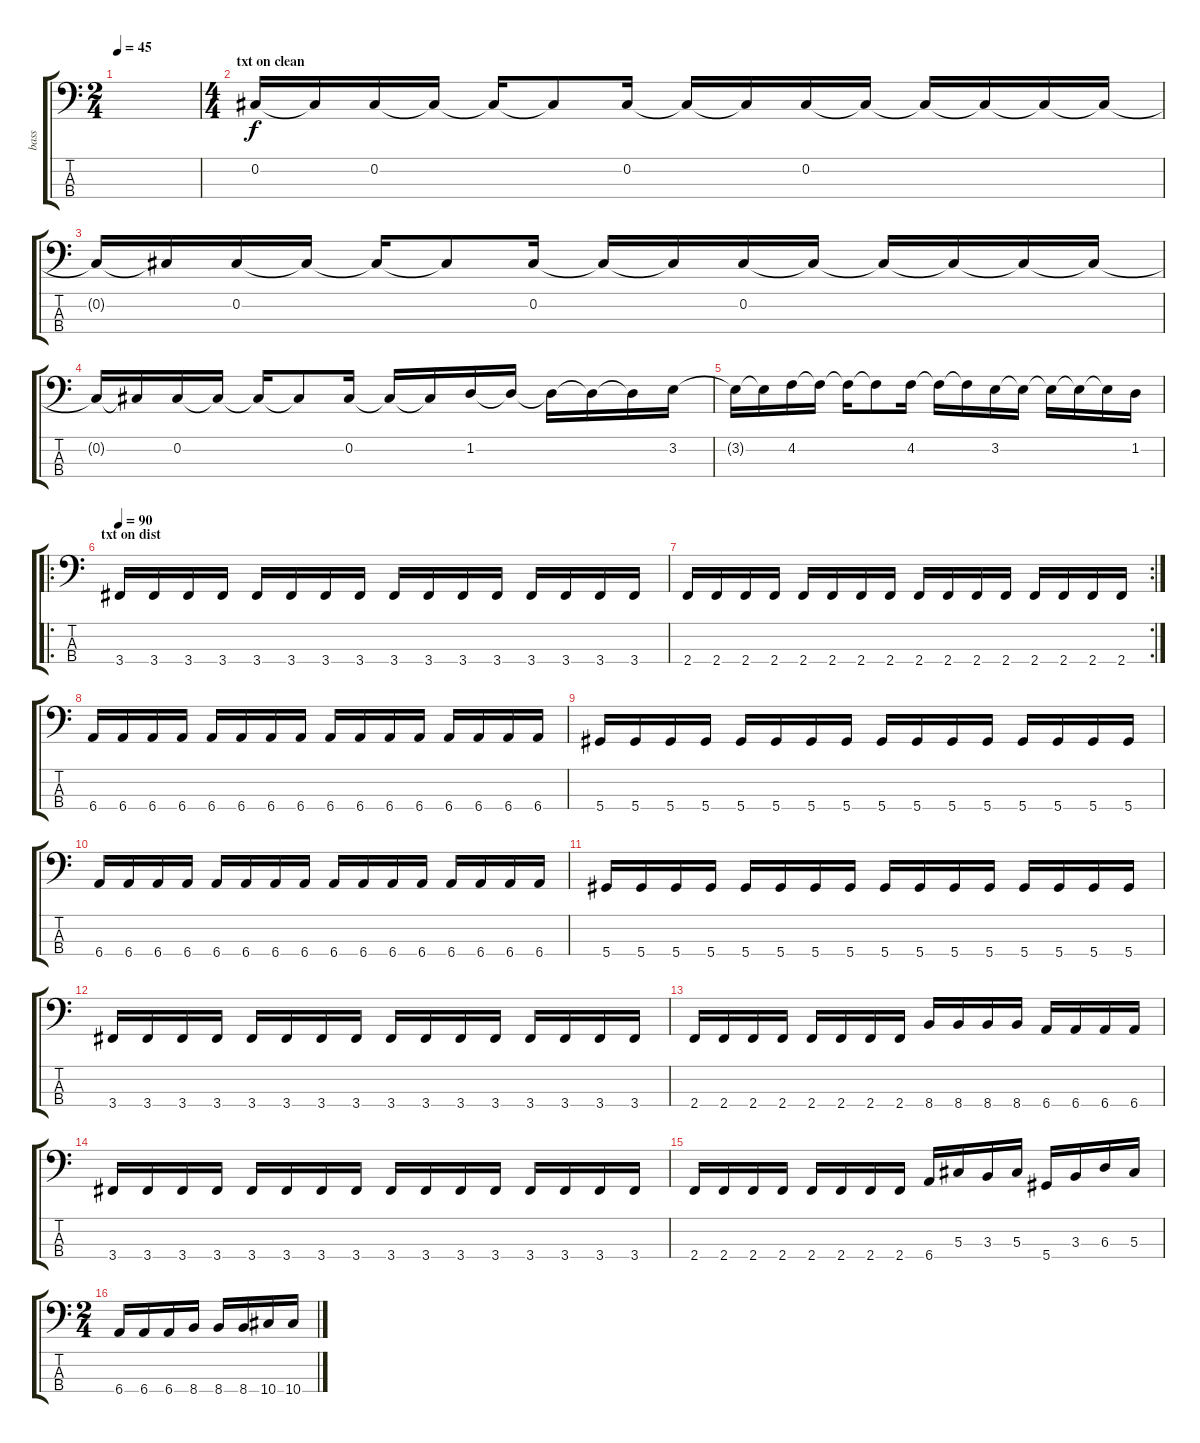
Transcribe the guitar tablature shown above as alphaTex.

\track ("bass" "bass") {instrument electricbassfinger}
\staff {score tabs}
\tuning (Gb2 Db2 Ab1 Eb1) {hide}
\ts (2 4)
\tempo 45
\clef f4
\ks c
|
\ts (4 4)
\section ("" "txt on clean")
0.2.16 0.2{t}.16 0.2.16 0.2{t}.16 0.2{t}.16 0.2{t}.8 0.2.16 0.2{t}.16 0.2{t}.16 0.2.16 0.2{t}.16 0.2{t}.16 0.2{t}.16 0.2{t}.16 0.2{t}.16 |
0.2{t}.16 0.2{t}.16 0.2.16 0.2{t}.16 0.2{t}.16 0.2{t}.8 0.2.16 0.2{t}.16 0.2{t}.16 0.2.16 0.2{t}.16 0.2{t}.16 0.2{t}.16 0.2{t}.16 0.2{t}.16 |
0.2{t}.16 0.2{t}.16 0.2.16 0.2{t}.16 0.2{t}.16 0.2{t}.8 0.2.16 0.2{t}.16 0.2{t}.16 1.2.16 1.2{t}.16 1.2{t}.16 1.2{t}.16 1.2{t}.16 3.2.16 |
3.2{t}.16 3.2{t}.16 4.2.16 4.2{t}.16 4.2{t}.16 4.2{t}.8 4.2.16 4.2{t}.16 4.2{t}.16 3.2.16 3.2{t}.16 3.2{t}.16 3.2{t}.16 3.2{t}.16 1.2.16 |
\ro
\section ("" "txt on dist")
\tempo 90
3.4.16{instrument electricbassfinger} 3.4.16 3.4.16 3.4.16 3.4.16 3.4.16 3.4.16 3.4.16 3.4.16 3.4.16 3.4.16 3.4.16 3.4.16 3.4.16 3.4.16 3.4.16 |
\rc 2
2.4.16 2.4.16 2.4.16 2.4.16 2.4.16 2.4.16 2.4.16 2.4.16 2.4.16 2.4.16 2.4.16 2.4.16 2.4.16 2.4.16 2.4.16 2.4.16 |
6.4.16 6.4.16 6.4.16 6.4.16 6.4.16 6.4.16 6.4.16 6.4.16 6.4.16 6.4.16 6.4.16 6.4.16 6.4.16 6.4.16 6.4.16 6.4.16 |
5.4.16 5.4.16 5.4.16 5.4.16 5.4.16 5.4.16 5.4.16 5.4.16 5.4.16 5.4.16 5.4.16 5.4.16 5.4.16 5.4.16 5.4.16 5.4.16 |
6.4.16 6.4.16 6.4.16 6.4.16 6.4.16 6.4.16 6.4.16 6.4.16 6.4.16 6.4.16 6.4.16 6.4.16 6.4.16 6.4.16 6.4.16 6.4.16 |
5.4.16 5.4.16 5.4.16 5.4.16 5.4.16 5.4.16 5.4.16 5.4.16 5.4.16 5.4.16 5.4.16 5.4.16 5.4.16 5.4.16 5.4.16 5.4.16 |
3.4.16{instrument electricbassfinger} 3.4.16 3.4.16 3.4.16 3.4.16 3.4.16 3.4.16 3.4.16 3.4.16 3.4.16 3.4.16 3.4.16 3.4.16 3.4.16 3.4.16 3.4.16 |
2.4.16 2.4.16 2.4.16 2.4.16 2.4.16 2.4.16 2.4.16 2.4.16 8.4.16 8.4.16 8.4.16 8.4.16 6.4.16 6.4.16 6.4.16 6.4.16 |
3.4.16{instrument electricbassfinger} 3.4.16 3.4.16 3.4.16 3.4.16 3.4.16 3.4.16 3.4.16 3.4.16 3.4.16 3.4.16 3.4.16 3.4.16 3.4.16 3.4.16 3.4.16 |
2.4.16 2.4.16 2.4.16 2.4.16 2.4.16 2.4.16 2.4.16 2.4.16 6.4.16 5.3.16 3.3.16 5.3.16 5.4.16 3.3.16 6.3.16 5.3.16 |
\ts (2 4)
6.4.16 6.4.16 6.4.16 8.4.16 8.4.16 8.4.16 10.4.16 10.4.16
